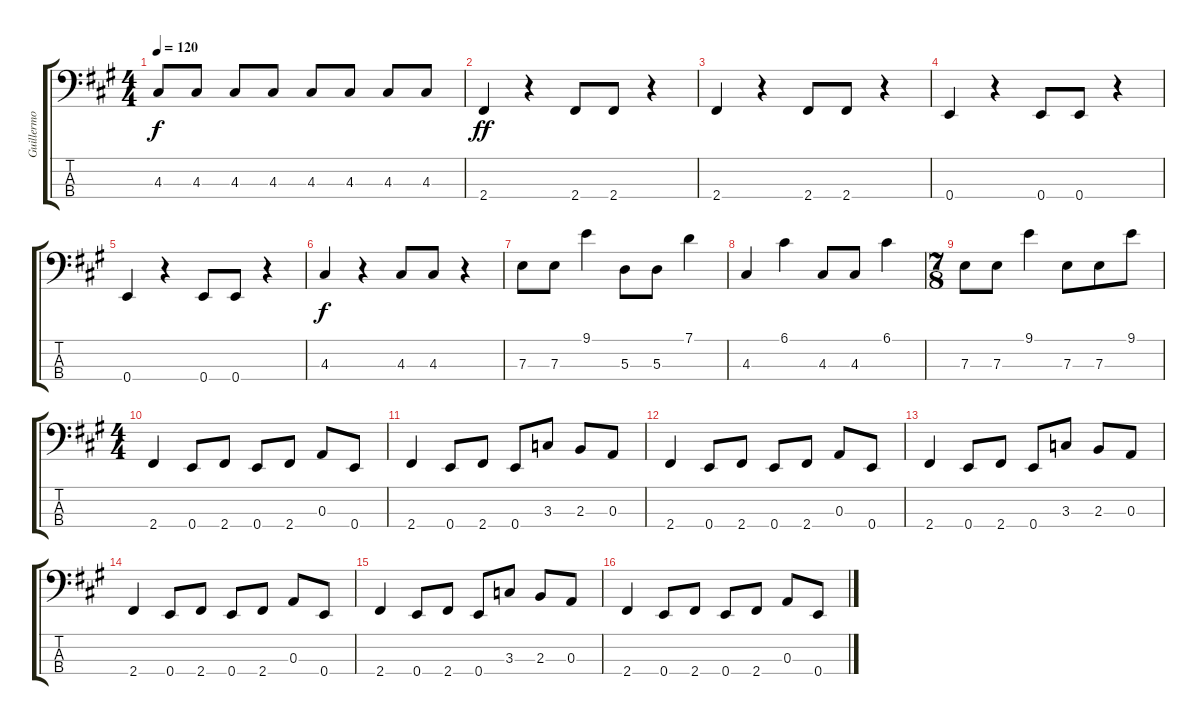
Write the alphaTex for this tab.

\track ("Guillermo Sanchez" "Guillermo ") {instrument electricbasspick}
\staff {score tabs}
\tuning (G2 D2 A1 E1) {hide}
\ts (4 4)
\tempo 120
\clef f4
\ks a
4.3.8{dy f} 4.3.8 4.3.8 4.3.8 4.3.8 4.3.8 4.3.8 4.3.8 |
2.4.4{dy ff} r.4 2.4.8 2.4.8 r.4 |
2.4.4 r.4 2.4.8 2.4.8 r.4 |
0.4.4 r.4 0.4.8 0.4.8 r.4 |
0.4.4 r.4 0.4.8 0.4.8 r.4 |
4.3.4{dy f} r.4 4.3.8 4.3.8 r.4 |
7.3.8 7.3.8 9.1.4 5.3.8 5.3.8 7.1.4 |
4.3.4 6.1.4 4.3.8 4.3.8 6.1.4 |
\ts (7 8)
7.3.8 7.3.8 9.1.4 7.3.8 7.3.8 9.1.8 |
\ts (4 4)
2.4.4 0.4.8 2.4.8 0.4.8 2.4.8 0.3.8 0.4.8 |
2.4.4 0.4.8 2.4.8 0.4.8 3.3.8 2.3.8 0.3.8 |
2.4.4 0.4.8 2.4.8 0.4.8 2.4.8 0.3.8 0.4.8 |
2.4.4 0.4.8 2.4.8 0.4.8 3.3.8 2.3.8 0.3.8 |
2.4.4 0.4.8 2.4.8 0.4.8 2.4.8 0.3.8 0.4.8 |
2.4.4 0.4.8 2.4.8 0.4.8 3.3.8 2.3.8 0.3.8 |
2.4.4 0.4.8 2.4.8 0.4.8 2.4.8 0.3.8 0.4.8
